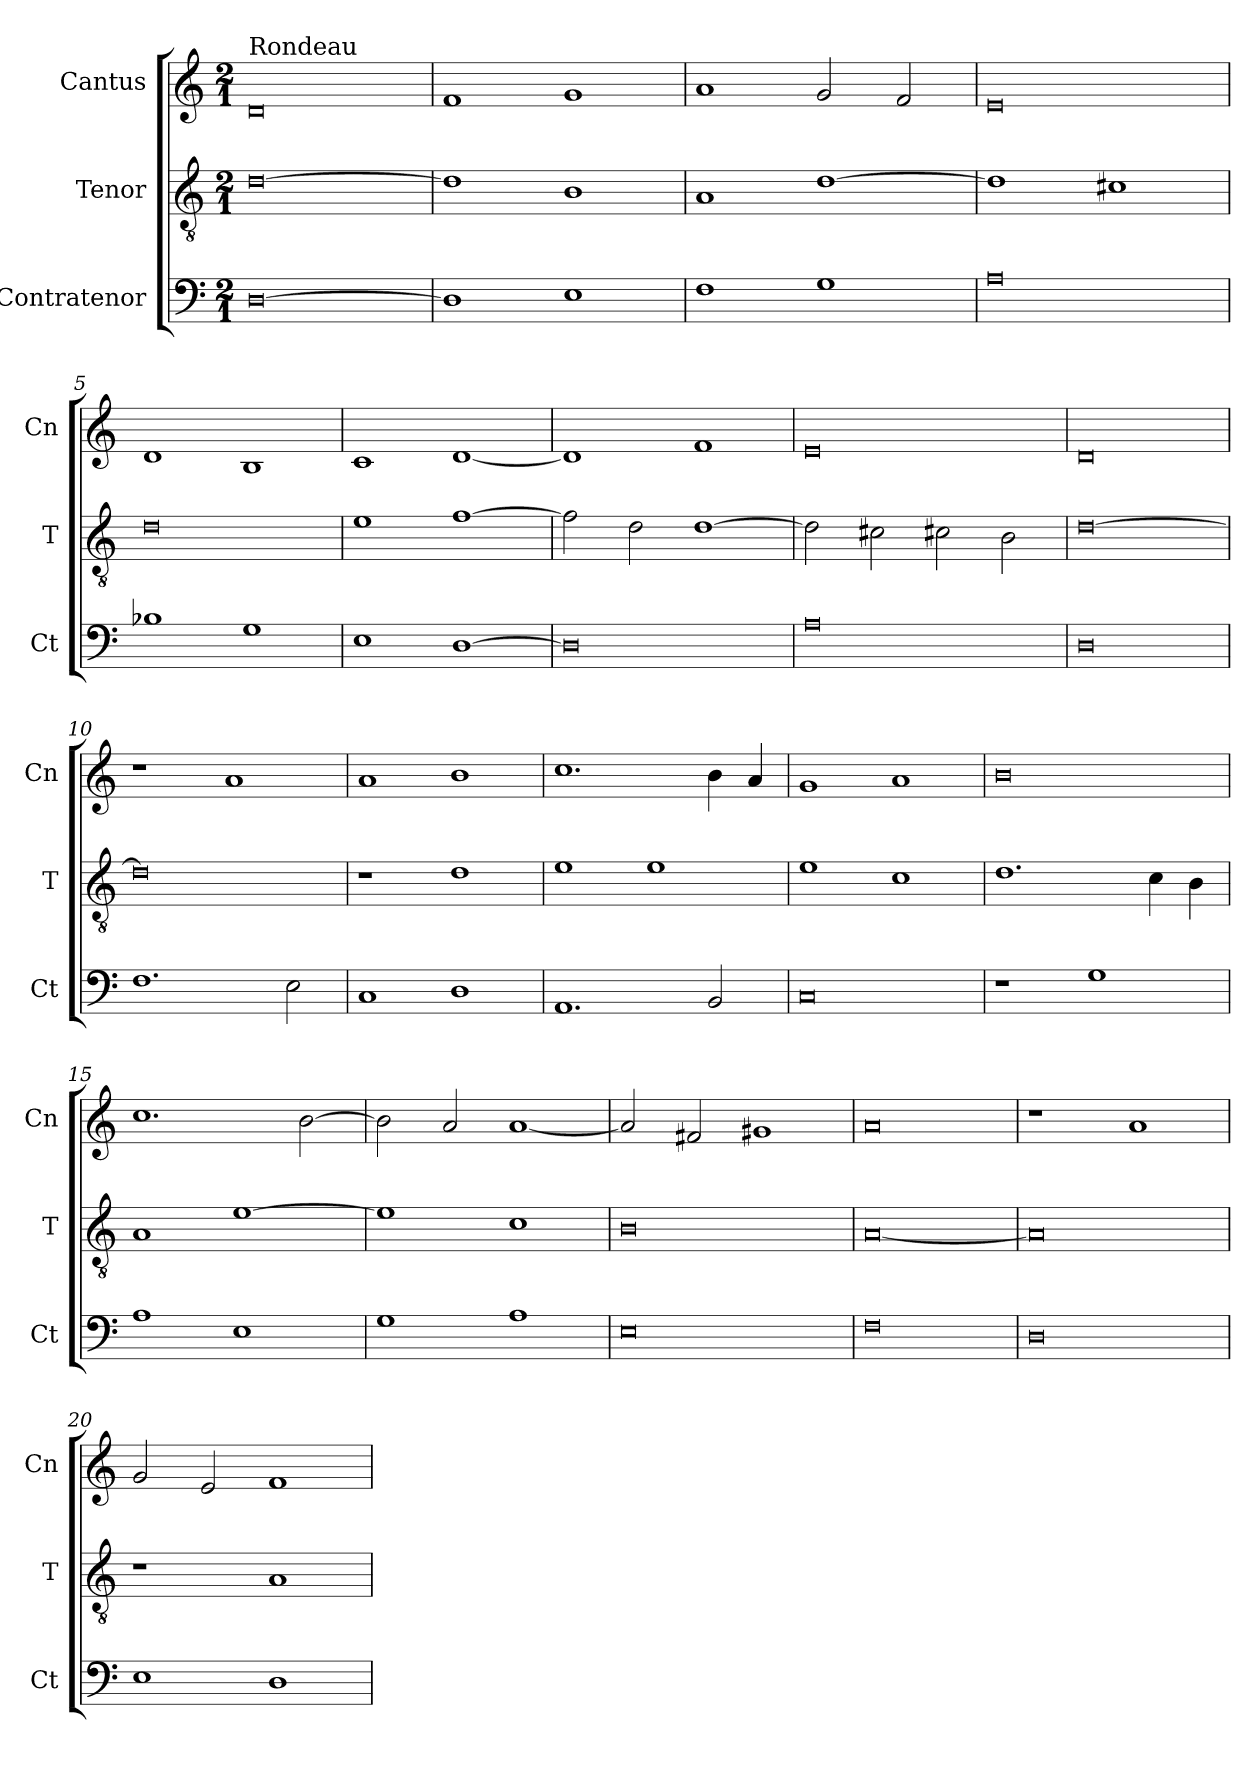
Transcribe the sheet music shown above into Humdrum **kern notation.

**kern	**kern	**kern
*part3	*part2	*part1
*staff3	*staff2	*staff1
*I"Contratenor	*I"Tenor	*I"Cantus
*I'Ct	*I'T	*I'Cn
*clefF4	*clefGv2	*clefG2
*k[]	*k[]	*k[]
*M2/1	*M2/1	*M2/1
=1	=1	=1
!	!	!LO:TX:a:t=Rondeau
[0D	[0d	0d
=2	=2	=2
1D]	1d]	1f
1E	1B	1g
=3	=3	=3
1F	1A	1a
1G	[1d	2g
.	.	2f
=4	=4	=4
0A	1d]	0e
.	1c#X	.
=5	=5	=5
1B-X	0d	1d
1G	.	1B
=6	=6	=6
1E	1e	1c
[1D	[1f	[1d
=7	=7	=7
0D]	2f]	1d]
.	2d	.
.	[1d	1f
=8	=8	=8
0A	2d]	0e
.	2c#X	.
.	2c#X	.
.	2B	.
=9	=9	=9
0D	[0d	0d
=10	=10	=10
1.F	0d]	1r
.	.	1a
2E	.	.
=11	=11	=11
1C	1r	1a
1D	1d	1b
=12	=12	=12
1.AA	1e	1.cc
.	1e	.
2BB	.	4b
.	.	4a
=13	=13	=13
0C	1e	1g
.	1c	1a
=14	=14	=14
1r	1.d	0b
1G	.	.
.	4c	.
.	4B	.
=15	=15	=15
1A	1A	1.cc
1E	[1e	.
.	.	[2b
=16	=16	=16
1G	1e]	2b]
.	.	2a
1A	1c	[1a
=17	=17	=17
0E	0B	2a]
.	.	2f#X
.	.	1g#X
=18	=18	=18
0F	[0A	0a
=19	=19	=19
0D	0A]	1r
.	.	1a
=20	=20	=20
1E	1r	2g
.	.	2e
1D	1A	1f
=	=	=
*-	*-	*-
